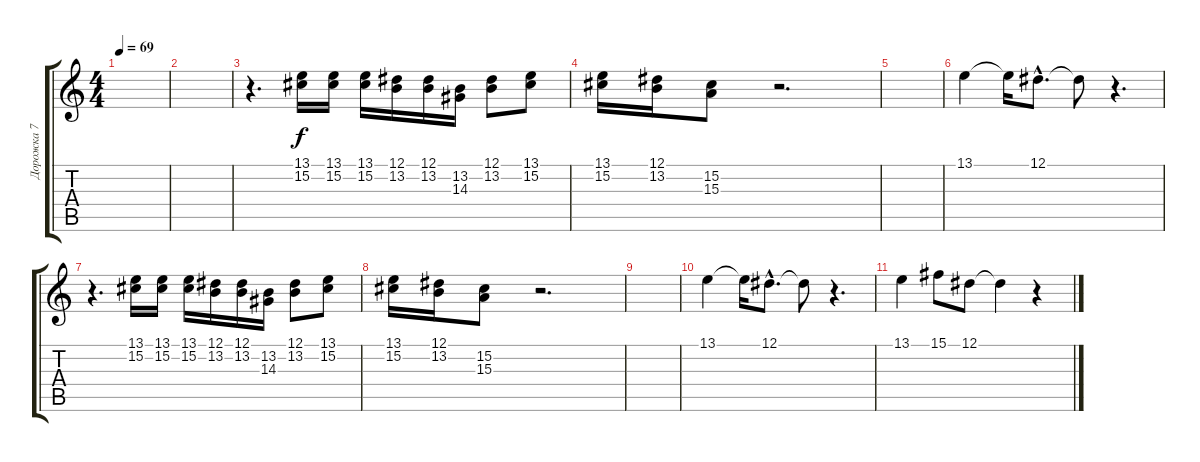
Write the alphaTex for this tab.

\track ("Дорожка 7" "Дорожка 7") {instrument choiraahs}
\staff {score tabs}
\tuning (Eb4 Bb3 Gb3 Db3 Ab2 Eb2) {hide}
\ts (4 4)
\tempo 69
\clef g2
\ks c
|
|
r.4{d} (13.1 15.2).16 (13.1 15.2).16 (13.1 15.2).16 (12.1 13.2).16 (12.1 13.2).16 (13.2 14.3).16 (12.1 13.2).8 (13.1 15.2).8 |
(13.1 15.2).16 (12.1 13.2).16 (15.2 15.3).8 r.2{d} |
|
13.1.4 13.1{t}.16 12.1{hac}.8{d} 12.1{t}.8 r.4{d} |
r.4{d} (13.1 15.2).16 (13.1 15.2).16 (13.1 15.2).16 (12.1 13.2).16 (12.1 13.2).16 (13.2 14.3).16 (12.1 13.2).8 (13.1 15.2).8 |
(13.1 15.2).16 (12.1 13.2).16 (15.2 15.3).8 r.2{d} |
|
13.1.4 13.1{t}.16 12.1{hac}.8{d} 12.1{t}.8 r.4{d} |
13.1.4 15.1.8 12.1.8 12.1{t}.4 r.4
